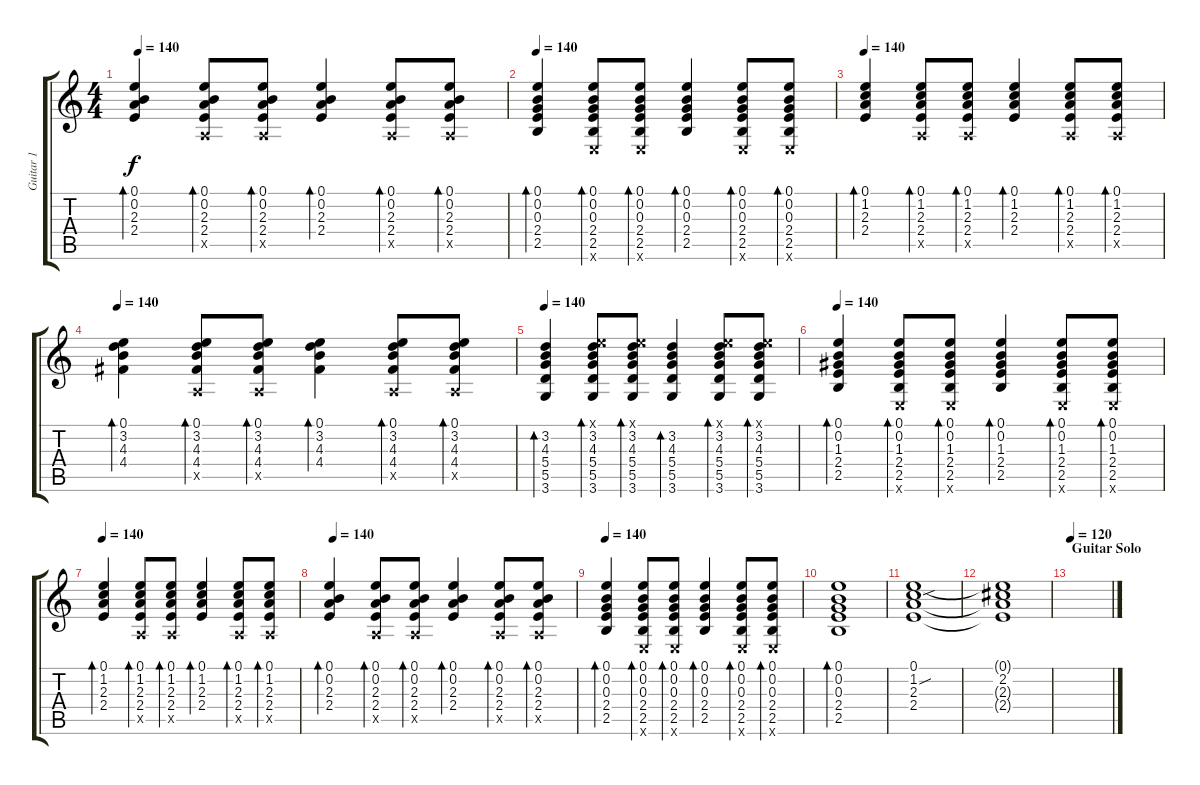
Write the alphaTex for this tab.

\track ("Guitar 1" "Guitar 1") {instrument electricguitarjazz}
\staff {score tabs}
\tuning (E4 B3 G3 D3 A2 E2) {hide}
\ts (4 4)
\tempo 140
\clef g2
\ks c
(0.1 0.2 2.3 2.4).4{bd 60 dy f} (0.1 0.2 2.3 2.4 0.5{x}).8{bd 60} (0.1 0.2 2.3 2.4 0.5{x}).8{bd 60} (0.1 0.2 2.3 2.4).4{bd 60} (0.1 0.2 2.3 2.4 0.5{x}).8{bd 60} (0.1 0.2 2.3 2.4 0.5{x}).8{bd 60} |
\tempo 140
(0.1 0.2 0.3 2.4 2.5).4{bd 60} (0.1 0.2 0.3 2.4 2.5 0.6{x}).8{bd 60} (0.1 0.2 0.3 2.4 2.5 0.6{x}).8{bd 60} (0.1 0.2 0.3 2.4 2.5).4{bd 60} (0.1 0.2 0.3 2.4 2.5 0.6{x}).8{bd 60} (0.1 0.2 0.3 2.4 2.5 0.6{x}).8{bd 60} |
\tempo 140
(0.1 1.2 2.3 2.4).4{bd 60} (0.1 1.2 2.3 2.4 0.5{x}).8{bd 60} (0.1 1.2 2.3 2.4 0.5{x}).8{bd 60} (0.1 1.2 2.3 2.4).4{bd 60} (0.1 1.2 2.3 2.4 0.5{x}).8{bd 60} (0.1 1.2 2.3 2.4 0.5{x}).8{bd 60} |
\tempo 140
(0.1 3.2 4.3 4.4).4{bd 60} (0.1 3.2 4.3 4.4 0.5{x}).8{bd 60} (0.1 3.2 4.3 4.4 0.5{x}).8{bd 60} (0.1 3.2 4.3 4.4).4{bd 60} (0.1 3.2 4.3 4.4 0.5{x}).8{bd 60} (0.1 3.2 4.3 4.4 0.5{x}).8{bd 60} |
\tempo 140
(3.2 4.3 5.4 5.5 3.6).4{bd 60} (0.1{x} 3.2 4.3 5.4 5.5 3.6).8{bd 60} (0.1{x} 3.2 4.3 5.4 5.5 3.6).8{bd 60} (3.2 4.3 5.4 5.5 3.6).4{bd 60} (0.1{x} 3.2 4.3 5.4 5.5 3.6).8{bd 60} (0.1{x} 3.2 4.3 5.4 5.5 3.6).8{bd 60} |
\tempo 140
(0.1 0.2 1.3 2.4 2.5).4{bd 60} (0.1 0.2 1.3 2.4 2.5 0.6{x}).8{bd 60} (0.1 0.2 1.3 2.4 2.5 0.6{x}).8{bd 60} (0.1 0.2 1.3 2.4 2.5).4{bd 60} (0.1 0.2 1.3 2.4 2.5 0.6{x}).8{bd 60} (0.1 0.2 1.3 2.4 2.5 0.6{x}).8{bd 60} |
\tempo 140
(0.1 1.2 2.3 2.4).4{bd 60} (0.1 1.2 2.3 2.4 0.5{x}).8{bd 60} (0.1 1.2 2.3 2.4 0.5{x}).8{bd 60} (0.1 1.2 2.3 2.4).4{bd 60} (0.1 1.2 2.3 2.4 0.5{x}).8{bd 60} (0.1 1.2 2.3 2.4 0.5{x}).8{bd 60} |
\tempo 140
(0.1 0.2 2.3 2.4).4{bd 60} (0.1 0.2 2.3 2.4 0.5{x}).8{bd 60} (0.1 0.2 2.3 2.4 0.5{x}).8{bd 60} (0.1 0.2 2.3 2.4).4{bd 60} (0.1 0.2 2.3 2.4 0.5{x}).8{bd 60} (0.1 0.2 2.3 2.4 0.5{x}).8{bd 60} |
\tempo 140
(0.1 0.2 0.3 2.4 2.5).4{bd 60} (0.1 0.2 0.3 2.4 2.5 0.6{x}).8{bd 60} (0.1 0.2 0.3 2.4 2.5 0.6{x}).8{bd 60} (0.1 0.2 0.3 2.4 2.5).4{bd 60} (0.1 0.2 0.3 2.4 2.5 0.6{x}).8{bd 60} (0.1 0.2 0.3 2.4 2.5 0.6{x}).8{bd 60} |
(0.1 0.2 0.3 2.4 2.5).1{bd 60} |
(0.1 1.2{sou} 2.3 2.4).1 |
(0.1{t} 2.2 2.3{t} 2.4{t}).1 |
\section ("" "Guitar Solo")
\tempo 120
